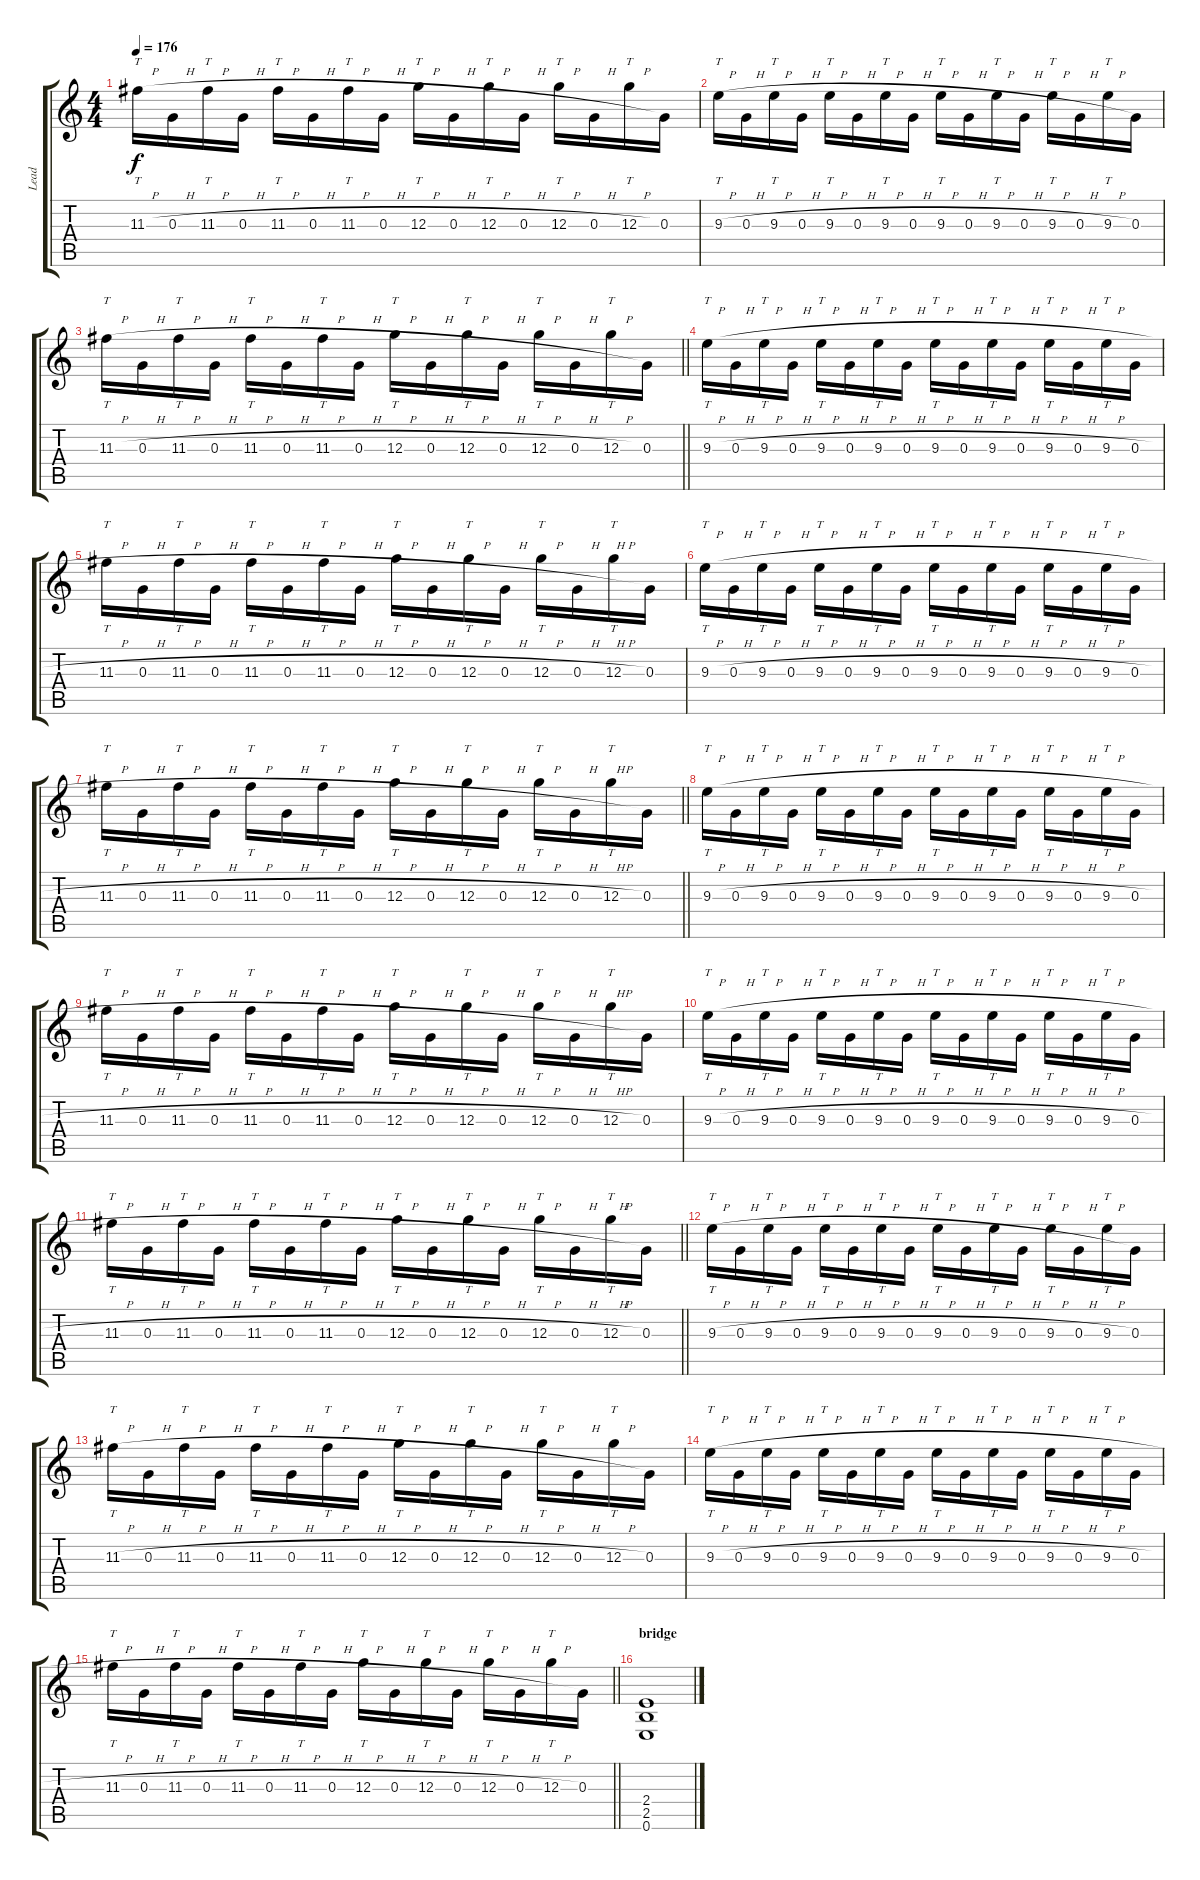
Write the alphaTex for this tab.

\track ("Lead" "Lead") {instrument distortionguitar}
\staff {score tabs}
\tuning (E4 B3 G3 D3 A2 E2) {hide}
\ts (4 4)
\tempo 176
\clef g2
\ks c
11.3{h}.16{tt dy f} 0.3{h}.16 11.3{h}.16{tt} 0.3{h}.16 11.3{h}.16{tt} 0.3{h}.16 11.3{h}.16{tt} 0.3{h}.16 12.3{h}.16{tt} 0.3{h}.16 12.3{h}.16{tt} 0.3{h}.16 12.3{h}.16{tt} 0.3{h}.16 12.3{h}.16{tt} 0.3.16 |
9.3{h}.16{tt} 0.3{h}.16 9.3{h}.16{tt} 0.3{h}.16 9.3{h}.16{tt} 0.3{h}.16 9.3{h}.16{tt} 0.3{h}.16 9.3{h}.16{tt} 0.3{h}.16 9.3{h}.16{tt} 0.3{h}.16 9.3{h}.16{tt} 0.3{h}.16 9.3{h}.16{tt} 0.3.16 |
\barLineRight lightlight
11.3{h}.16{tt} 0.3{h}.16 11.3{h}.16{tt} 0.3{h}.16 11.3{h}.16{tt} 0.3{h}.16 11.3{h}.16{tt} 0.3{h}.16 12.3{h}.16{tt} 0.3{h}.16 12.3{h}.16{tt} 0.3{h}.16 12.3{h}.16{tt} 0.3{h}.16 12.3{h}.16{tt} 0.3.16 |
9.3{h}.16{tt} 0.3{h}.16 9.3{h}.16{tt} 0.3{h}.16 9.3{h}.16{tt} 0.3{h}.16 9.3{h}.16{tt} 0.3{h}.16 9.3{h}.16{tt} 0.3{h}.16 9.3{h}.16{tt} 0.3{h}.16 9.3{h}.16{tt} 0.3{h}.16 9.3{h}.16{tt} 0.3{h}.16 |
11.3{h}.16{tt} 0.3{h}.16 11.3{h}.16{tt} 0.3{h}.16 11.3{h}.16{tt} 0.3{h}.16 11.3{h}.16{tt} 0.3{h}.16 12.3{h}.16{tt} 0.3{h}.16 12.3{h}.16{tt} 0.3{h}.16 12.3{h}.16{tt} 0.3{h}.16 12.3{h}.16{tt} 0.3.16 |
9.3{h}.16{tt} 0.3{h}.16 9.3{h}.16{tt} 0.3{h}.16 9.3{h}.16{tt} 0.3{h}.16 9.3{h}.16{tt} 0.3{h}.16 9.3{h}.16{tt} 0.3{h}.16 9.3{h}.16{tt} 0.3{h}.16 9.3{h}.16{tt} 0.3{h}.16 9.3{h}.16{tt} 0.3{h}.16 |
\barLineRight lightlight
11.3{h}.16{tt} 0.3{h}.16 11.3{h}.16{tt} 0.3{h}.16 11.3{h}.16{tt} 0.3{h}.16 11.3{h}.16{tt} 0.3{h}.16 12.3{h}.16{tt} 0.3{h}.16 12.3{h}.16{tt} 0.3{h}.16 12.3{h}.16{tt} 0.3{h}.16 12.3{h}.16{tt} 0.3.16 |
9.3{h}.16{tt} 0.3{h}.16 9.3{h}.16{tt} 0.3{h}.16 9.3{h}.16{tt} 0.3{h}.16 9.3{h}.16{tt} 0.3{h}.16 9.3{h}.16{tt} 0.3{h}.16 9.3{h}.16{tt} 0.3{h}.16 9.3{h}.16{tt} 0.3{h}.16 9.3{h}.16{tt} 0.3{h}.16 |
11.3{h}.16{tt} 0.3{h}.16 11.3{h}.16{tt} 0.3{h}.16 11.3{h}.16{tt} 0.3{h}.16 11.3{h}.16{tt} 0.3{h}.16 12.3{h}.16{tt} 0.3{h}.16 12.3{h}.16{tt} 0.3{h}.16 12.3{h}.16{tt} 0.3{h}.16 12.3{h}.16{tt} 0.3.16 |
9.3{h}.16{tt} 0.3{h}.16 9.3{h}.16{tt} 0.3{h}.16 9.3{h}.16{tt} 0.3{h}.16 9.3{h}.16{tt} 0.3{h}.16 9.3{h}.16{tt} 0.3{h}.16 9.3{h}.16{tt} 0.3{h}.16 9.3{h}.16{tt} 0.3{h}.16 9.3{h}.16{tt} 0.3{h}.16 |
\barLineRight lightlight
11.3{h}.16{tt} 0.3{h}.16 11.3{h}.16{tt} 0.3{h}.16 11.3{h}.16{tt} 0.3{h}.16 11.3{h}.16{tt} 0.3{h}.16 12.3{h}.16{tt} 0.3{h}.16 12.3{h}.16{tt} 0.3{h}.16 12.3{h}.16{tt} 0.3{h}.16 12.3{h}.16{tt} 0.3.16 |
9.3{h}.16{tt} 0.3{h}.16 9.3{h}.16{tt} 0.3{h}.16 9.3{h}.16{tt} 0.3{h}.16 9.3{h}.16{tt} 0.3{h}.16 9.3{h}.16{tt} 0.3{h}.16 9.3{h}.16{tt} 0.3{h}.16 9.3{h}.16{tt} 0.3{h}.16 9.3{h}.16{tt} 0.3.16 |
11.3{h}.16{tt} 0.3{h}.16 11.3{h}.16{tt} 0.3{h}.16 11.3{h}.16{tt} 0.3{h}.16 11.3{h}.16{tt} 0.3{h}.16 12.3{h}.16{tt} 0.3{h}.16 12.3{h}.16{tt} 0.3{h}.16 12.3{h}.16{tt} 0.3{h}.16 12.3{h}.16{tt} 0.3.16 |
9.3{h}.16{tt} 0.3{h}.16 9.3{h}.16{tt} 0.3{h}.16 9.3{h}.16{tt} 0.3{h}.16 9.3{h}.16{tt} 0.3{h}.16 9.3{h}.16{tt} 0.3{h}.16 9.3{h}.16{tt} 0.3{h}.16 9.3{h}.16{tt} 0.3{h}.16 9.3{h}.16{tt} 0.3{h}.16 |
\barLineRight lightlight
11.3{h}.16{tt} 0.3{h}.16 11.3{h}.16{tt} 0.3{h}.16 11.3{h}.16{tt} 0.3{h}.16 11.3{h}.16{tt} 0.3{h}.16 12.3{h}.16{tt} 0.3{h}.16 12.3{h}.16{tt} 0.3{h}.16 12.3{h}.16{tt} 0.3{h}.16 12.3{h}.16{tt} 0.3.16 |
\section ("" "bridge")
(2.4 2.5 0.6).1
